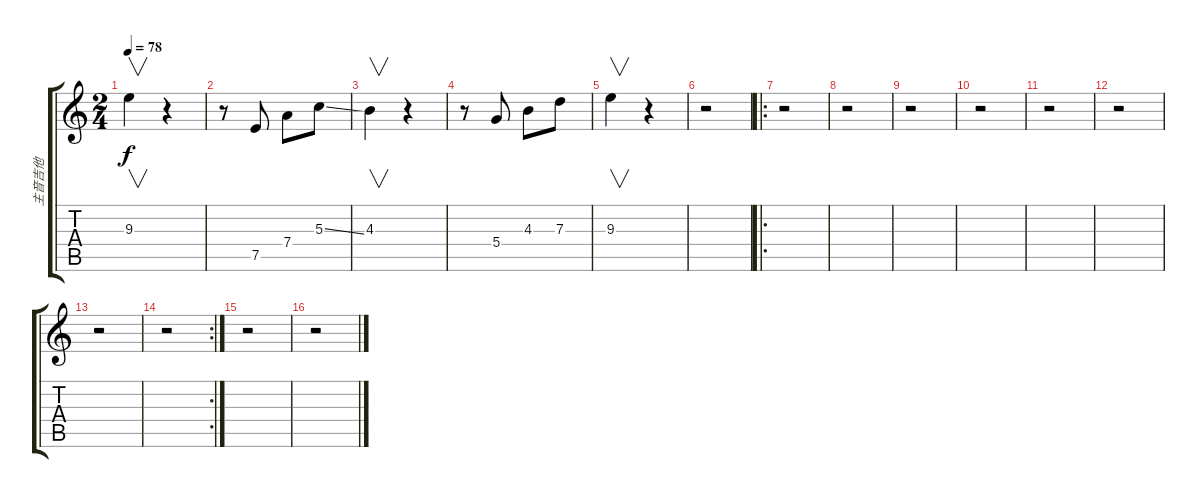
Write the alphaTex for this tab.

\track ("主音吉他" "主音吉他") {instrument distortionguitar}
\staff {score tabs}
\tuning (E4 B3 G3 D3 A2 E2) {hide}
\ts (2 4)
\tempo 78
\clef g2
\ks c
9.3.4{v dy f} r.4 |
r.8 7.5.8 7.4.8 5.3{ss}.8 |
4.3.4{v} r.4 |
r.8 5.4.8 4.3.8 7.3.8 |
9.3.4{v} r.4 |
r.2 |
\ro
r.2 |
r.2 |
r.2 |
r.2 |
r.2 |
r.2 |
r.2 |
\rc 2
r.2 |
r.2 |
r.2
